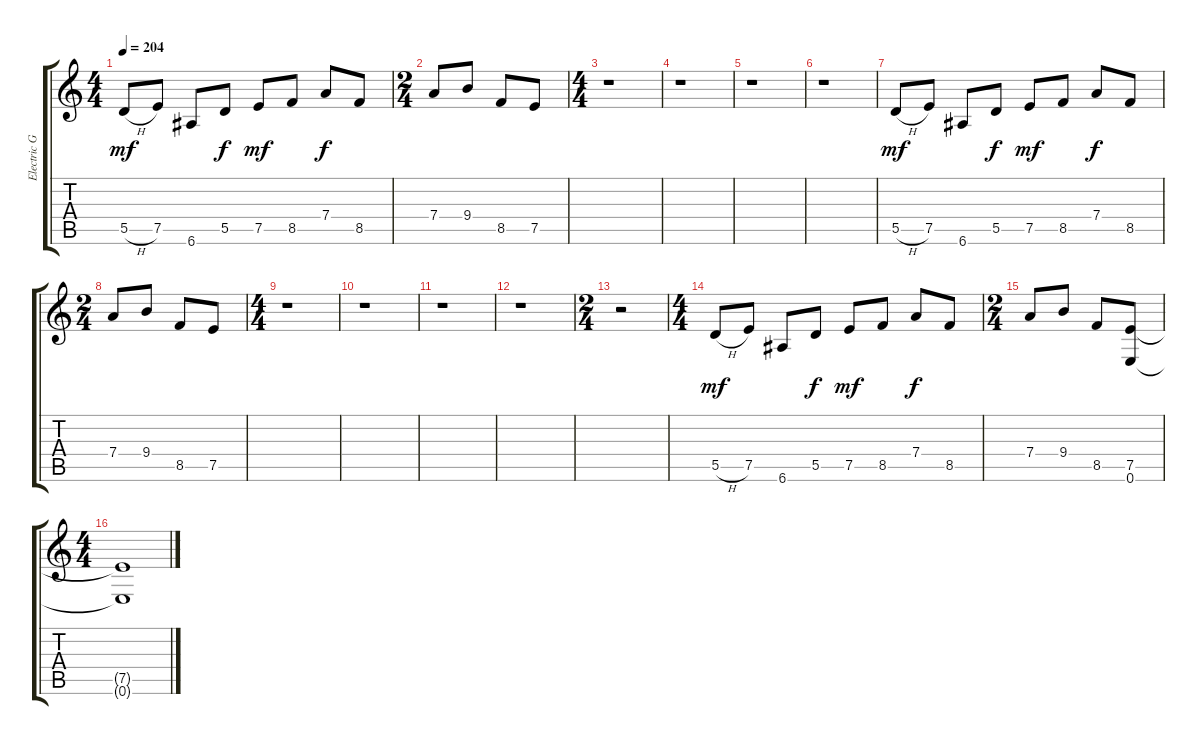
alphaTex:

\track ("Electric Guitar Left" "Electric G") {instrument distortionguitar}
\staff {score tabs}
\tuning (E4 B3 G3 D3 A2 E2) {hide}
\ts (4 4)
\tempo 204
\clef g2
\ks c
5.5{h}.8{dy mf instrument distortionguitar} 7.5.8 6.6.8 5.5.8{dy f} 7.5.8{dy mf} 8.5.8 7.4.8{dy f} 8.5.8 |
\ts (2 4)
7.4.8 9.4.8 8.5.8 7.5.8 |
\ts (4 4)
r.1 |
r.1 |
r.1 |
r.1 |
5.5{h}.8{dy mf} 7.5.8 6.6.8 5.5.8{dy f} 7.5.8{dy mf} 8.5.8 7.4.8{dy f} 8.5.8 |
\ts (2 4)
7.4.8 9.4.8 8.5.8 7.5.8 |
\ts (4 4)
r.1 |
r.1 |
r.1 |
r.1 |
\ts (2 4)
r.2 |
\ts (4 4)
5.5{h}.8{dy mf} 7.5.8 6.6.8 5.5.8{dy f} 7.5.8{dy mf} 8.5.8 7.4.8{dy f} 8.5.8 |
\ts (2 4)
7.4.8 9.4.8 8.5.8 (7.5 0.6).8 |
\ts (4 4)
(7.5{t} 0.6{t}).1
